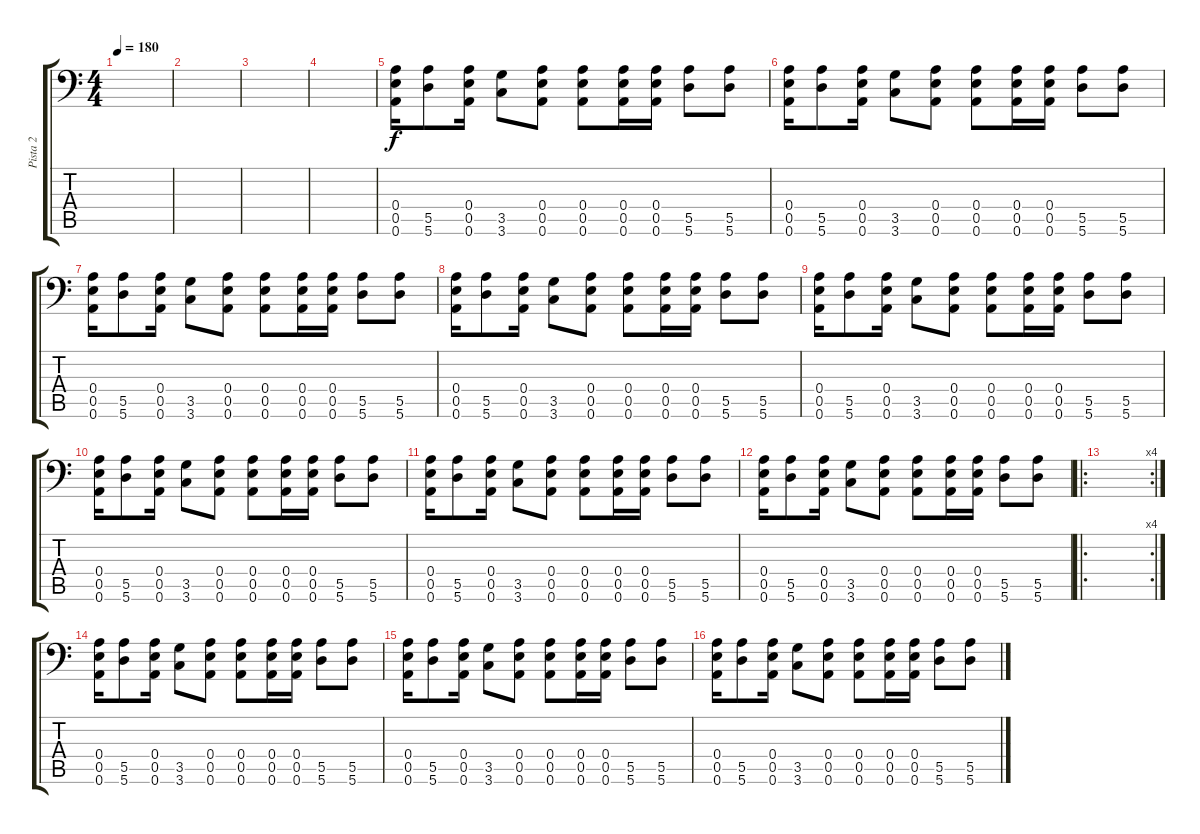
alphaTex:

\track ("Pista 2" "Pista 2") {instrument overdrivenguitar}
\staff {score tabs}
\tuning (B3 G3 D3 A2 E2 A1) {hide}
\ts (4 4)
\tempo 180
\clef f4
\ks c
|
|
|
|
(0.4 0.5 0.6).16 (5.5 5.6).8 (0.4 0.5 0.6).16 (3.5 3.6).8 (0.4 0.5 0.6).8 (0.4 0.5 0.6).8 (0.4 0.5 0.6).16 (0.4 0.5 0.6).16 (5.5 5.6).8 (5.5 5.6).8 |
(0.4 0.5 0.6).16 (5.5 5.6).8 (0.4 0.5 0.6).16 (3.5 3.6).8 (0.4 0.5 0.6).8 (0.4 0.5 0.6).8 (0.4 0.5 0.6).16 (0.4 0.5 0.6).16 (5.5 5.6).8 (5.5 5.6).8 |
(0.4 0.5 0.6).16 (5.5 5.6).8 (0.4 0.5 0.6).16 (3.5 3.6).8 (0.4 0.5 0.6).8 (0.4 0.5 0.6).8 (0.4 0.5 0.6).16 (0.4 0.5 0.6).16 (5.5 5.6).8 (5.5 5.6).8 |
(0.4 0.5 0.6).16 (5.5 5.6).8 (0.4 0.5 0.6).16 (3.5 3.6).8 (0.4 0.5 0.6).8 (0.4 0.5 0.6).8 (0.4 0.5 0.6).16 (0.4 0.5 0.6).16 (5.5 5.6).8 (5.5 5.6).8 |
(0.4 0.5 0.6).16 (5.5 5.6).8 (0.4 0.5 0.6).16 (3.5 3.6).8 (0.4 0.5 0.6).8 (0.4 0.5 0.6).8 (0.4 0.5 0.6).16 (0.4 0.5 0.6).16 (5.5 5.6).8 (5.5 5.6).8 |
(0.4 0.5 0.6).16 (5.5 5.6).8 (0.4 0.5 0.6).16 (3.5 3.6).8 (0.4 0.5 0.6).8 (0.4 0.5 0.6).8 (0.4 0.5 0.6).16 (0.4 0.5 0.6).16 (5.5 5.6).8 (5.5 5.6).8 |
(0.4 0.5 0.6).16 (5.5 5.6).8 (0.4 0.5 0.6).16 (3.5 3.6).8 (0.4 0.5 0.6).8 (0.4 0.5 0.6).8 (0.4 0.5 0.6).16 (0.4 0.5 0.6).16 (5.5 5.6).8 (5.5 5.6).8 |
(0.4 0.5 0.6).16 (5.5 5.6).8 (0.4 0.5 0.6).16 (3.5 3.6).8 (0.4 0.5 0.6).8 (0.4 0.5 0.6).8 (0.4 0.5 0.6).16 (0.4 0.5 0.6).16 (5.5 5.6).8 (5.5 5.6).8 |
\ro
\rc 4
|
(0.4 0.5 0.6).16 (5.5 5.6).8 (0.4 0.5 0.6).16 (3.5 3.6).8 (0.4 0.5 0.6).8 (0.4 0.5 0.6).8 (0.4 0.5 0.6).16 (0.4 0.5 0.6).16 (5.5 5.6).8 (5.5 5.6).8 |
(0.4 0.5 0.6).16 (5.5 5.6).8 (0.4 0.5 0.6).16 (3.5 3.6).8 (0.4 0.5 0.6).8 (0.4 0.5 0.6).8 (0.4 0.5 0.6).16 (0.4 0.5 0.6).16 (5.5 5.6).8 (5.5 5.6).8 |
(0.4 0.5 0.6).16 (5.5 5.6).8 (0.4 0.5 0.6).16 (3.5 3.6).8 (0.4 0.5 0.6).8 (0.4 0.5 0.6).8 (0.4 0.5 0.6).16 (0.4 0.5 0.6).16 (5.5 5.6).8 (5.5 5.6).8
